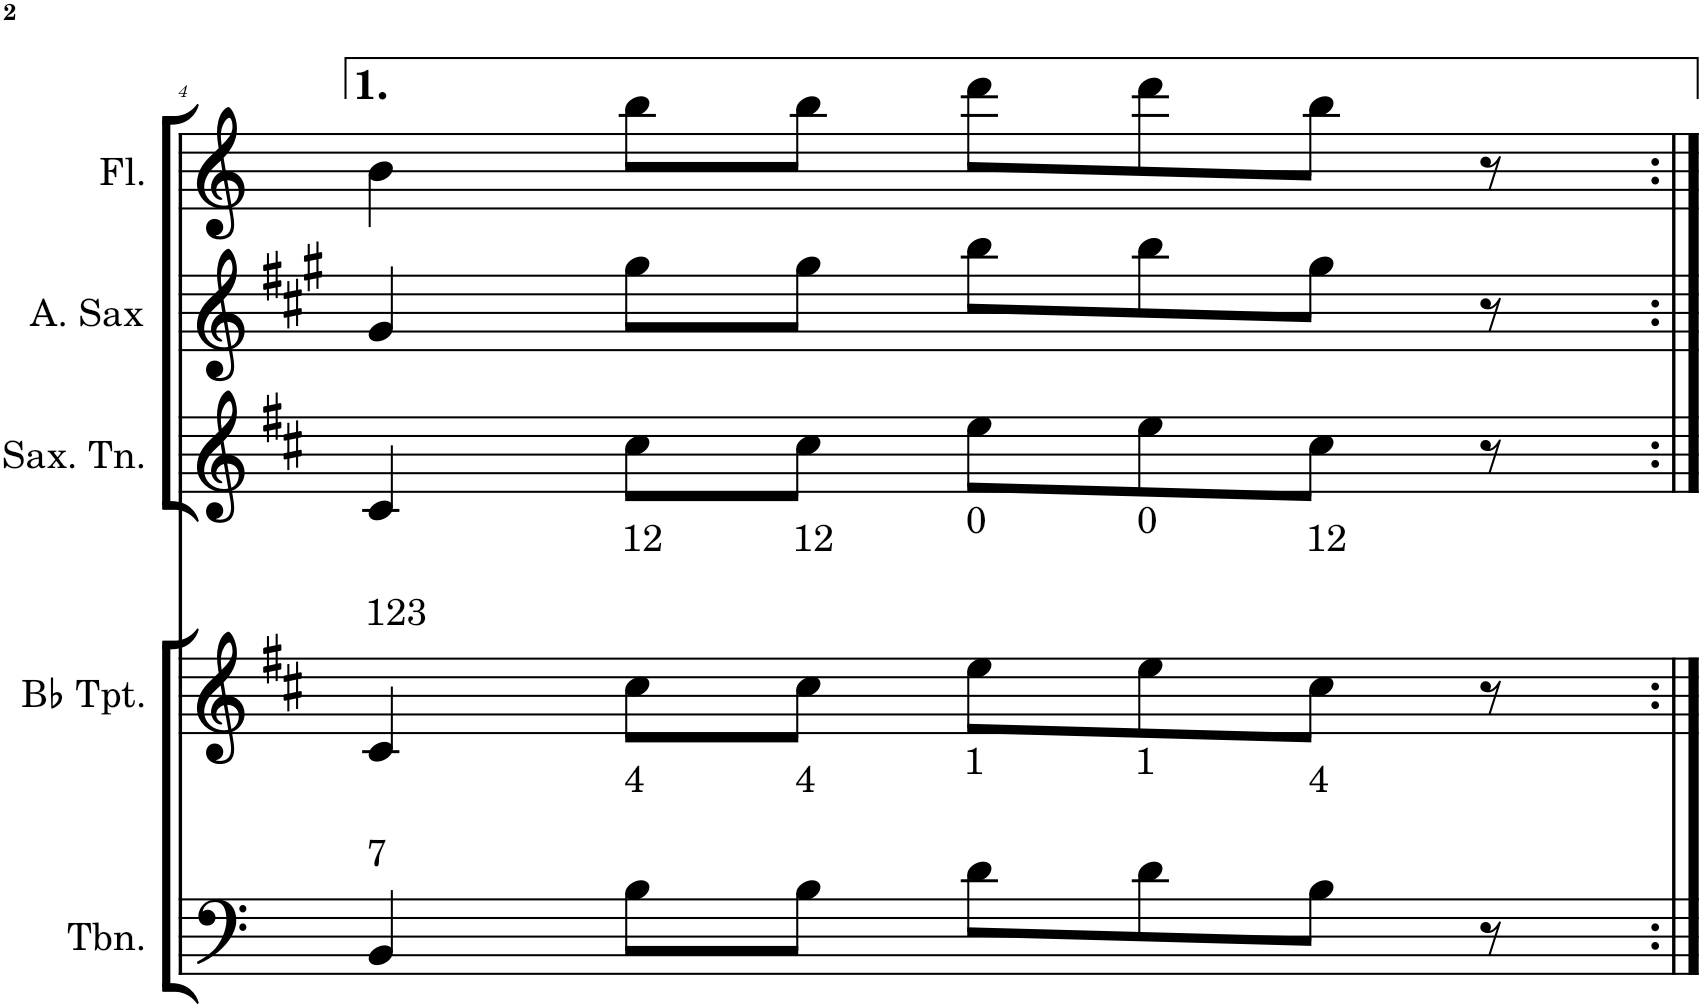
**kern	**kern	**kern	**kern	**kern
*part5	*part4	*part3	*part2	*part1
*staff5	*staff4	*staff3	*staff2	*staff1
*I"Trombone	*I"Bb Trumpet	*I"Saxofone Tenor	*I"Saxofone Alto	*I"Flauta Transversal
*I'Tbn.	*I'Bb Tpt.	*I'Sax. Tn.	*	*I'Fl.
!!LO:PB:g=z
*clefF4	*clefG2	*clefG2	*clefG2	*clefG2
*	*Trd1c2	*Trd8c14	*Trd5c9	*
*k[]	*k[f#c#]	*k[f#c#]	*k[f#c#g#]	*k[]
*M4/4	*M4/4	*M4/4	*M4/4	*M4/4
=4	=4	=4	=4	=4
!	!LO:TX:a:t=123	!	!	!
!LO:TX:a:t=7	!	!	!	!
4BB/	4c#/	4c#/	4g#/	4b\
!	!LO:TX:a:t=12	!	!	!
!LO:TX:a:t=4	!	!	!	!
8B\L	8cc#\L	8cc#\L	8gg#\L	8bb\L
!	!LO:TX:a:t=12	!	!	!
!LO:TX:a:t=4	!	!	!	!
8B\J	8cc#\J	8cc#\J	8gg#\J	8bb\J
!	!LO:TX:a:t=0	!	!	!
!LO:TX:a:t=1	!	!	!	!
8d\L	8ee\L	8ee\L	8bb\L	8ddd\L
!	!LO:TX:a:t=0	!	!	!
!LO:TX:a:t=1	!	!	!	!
8d\	8ee\	8ee\	8bb\	8ddd\
!	!LO:TX:a:t=12	!	!	!
!LO:TX:a:t=4	!	!	!	!
8B\J	8cc#\J	8cc#\J	8gg#\J	8bb\J
8r	8r	8r	8r	8r
=:|!	=:|!	=:|!	=:|!	=:|!
*-	*-	*-	*-	*-
